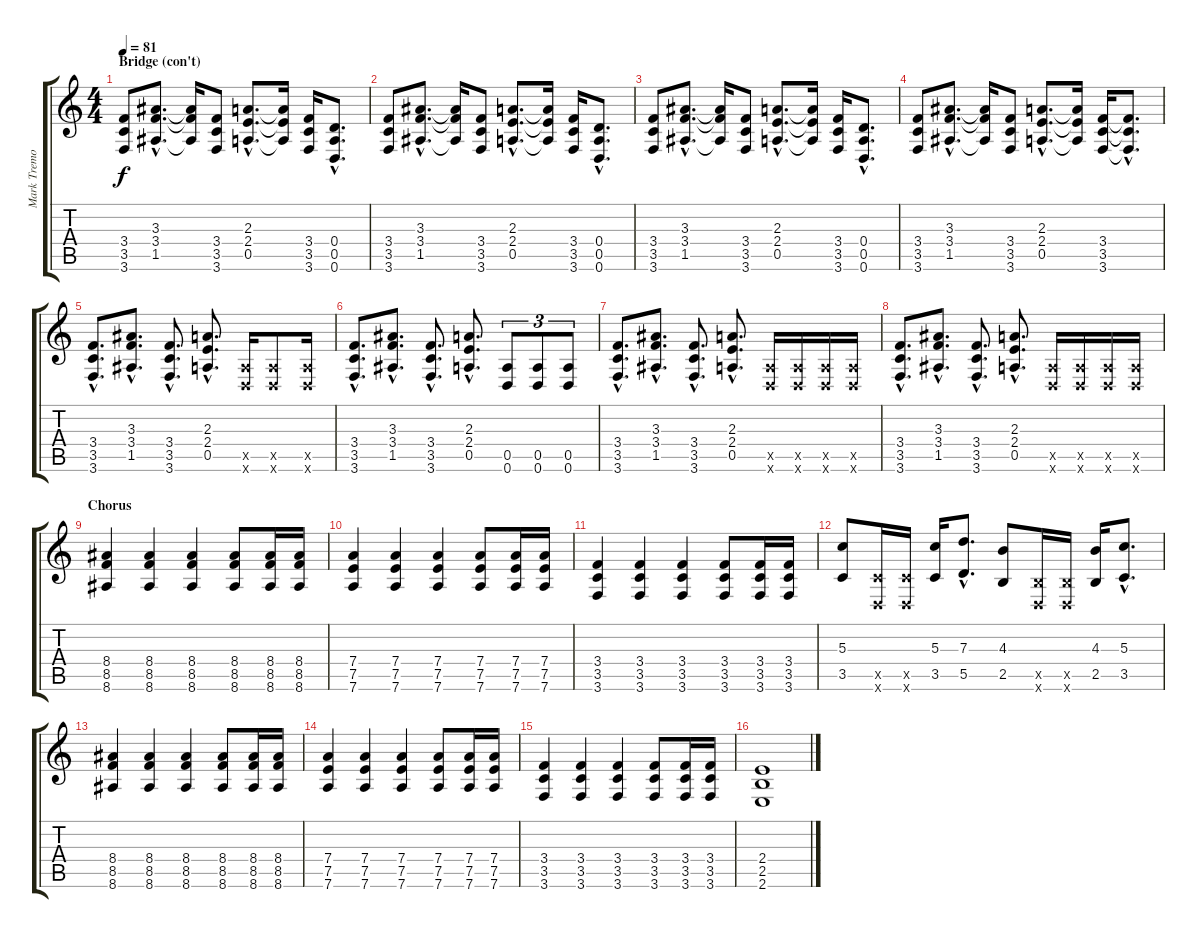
\track ("Mark Tremonti " "Mark Tremo") {instrument distortionguitar}
\staff {score tabs}
\tuning (E4 B3 G3 D3 A2 D2) {hide}
\ts (4 4)
\section ("" "Bridge (con't)")
\tempo 81
\clef g2
\ks c
(3.4 3.5 3.6).8{dy f} (3.3{hac} 3.4{hac} 1.5{hac}).8{d} (3.3{t} 3.4{t} 1.5{t}).16 (3.4 3.5 3.6).8 (2.3{hac} 2.4{hac} 0.5{hac}).8{d} (2.3{t} 2.4{t} 0.5{t}).16 (3.4 3.5 3.6).16 (0.4{hac} 0.5{hac} 0.6{hac}).8{d} |
(3.4 3.5 3.6).8 (3.3{hac} 3.4{hac} 1.5{hac}).8{d} (3.3{t} 3.4{t} 1.5{t}).16 (3.4 3.5 3.6).8 (2.3{hac} 2.4{hac} 0.5{hac}).8{d} (2.3{t} 2.4{t} 0.5{t}).16 (3.4 3.5 3.6).16 (0.4{hac} 0.5{hac} 0.6{hac}).8{d} |
(3.4 3.5 3.6).8 (3.3{hac} 3.4{hac} 1.5{hac}).8{d} (3.3{t} 3.4{t} 1.5{t}).16 (3.4 3.5 3.6).8 (2.3{hac} 2.4{hac} 0.5{hac}).8{d} (2.3{t} 2.4{t} 0.5{t}).16 (3.4 3.5 3.6).16 (0.4{hac} 0.5{hac} 0.6{hac}).8{d} |
(3.4 3.5 3.6).8 (3.3{hac} 3.4{hac} 1.5{hac}).8{d} (3.3{t} 3.4{t} 1.5{t}).16 (3.4 3.5 3.6).8 (2.3{hac} 2.4{hac} 0.5{hac}).8{d} (2.3{t} 2.4{t} 0.5{t}).16 (3.4 3.5 3.6).16 (3.4{hac t} 3.5{hac t} 3.6{hac t}).8{d} |
(3.4{hac} 3.5{hac} 3.6{hac}).8{d} (3.3{hac} 3.4{hac} 1.5{hac}).8{d} (3.4{hac} 3.5{hac} 3.6{hac}).8{d} (2.3{hac} 2.4{hac} 0.5{hac}).8{d} (0.5{x} 0.6{x}).16 (0.5{x} 0.6{x}).8 (0.5{x} 0.6{x}).16 |
(3.4{hac} 3.5{hac} 3.6{hac}).8{d} (3.3{hac} 3.4{hac} 1.5{hac}).8{d} (3.4{hac} 3.5{hac} 3.6{hac}).8{d} (2.3{hac} 2.4{hac} 0.5{hac}).8{d} (0.5 0.6).8{tu (3 2)} (0.5 0.6).8{tu (3 2)} (0.5 0.6).8{tu (3 2)} |
(3.4{hac} 3.5{hac} 3.6{hac}).8{d} (3.3{hac} 3.4{hac} 1.5{hac}).8{d} (3.4{hac} 3.5{hac} 3.6{hac}).8{d} (2.3{hac} 2.4{hac} 0.5{hac}).8{d} (0.5{x} 0.6{x}).16 (0.5{x} 0.6{x}).16 (0.5{x} 0.6{x}).16 (0.5{x} 0.6{x}).16 |
(3.4{hac} 3.5{hac} 3.6{hac}).8{d} (3.3{hac} 3.4{hac} 1.5{hac}).8{d} (3.4{hac} 3.5{hac} 3.6{hac}).8{d} (2.3{hac} 2.4{hac} 0.5{hac}).8{d} (0.5{x} 0.6{x}).16 (0.5{x} 0.6{x}).16 (0.5{x} 0.6{x}).16 (0.5{x} 0.6{x}).16 |
\section ("" "Chorus")
(8.4 8.5 8.6).4 (8.4 8.5 8.6).4 (8.4 8.5 8.6).4 (8.4 8.5 8.6).8 (8.4 8.5 8.6).16 (8.4 8.5 8.6).16 |
(7.4 7.5 7.6).4 (7.4 7.5 7.6).4 (7.4 7.5 7.6).4 (7.4 7.5 7.6).8 (7.4 7.5 7.6).16 (7.4 7.5 7.6).16 |
(3.4 3.5 3.6).4 (3.4 3.5 3.6).4 (3.4 3.5 3.6).4 (3.4 3.5 3.6).8 (3.4 3.5 3.6).16 (3.4 3.5 3.6).16 |
(5.3 3.5).8 (3.5{x} 0.6{x}).16 (3.5{x} 0.6{x}).16 (5.3 3.5).16 (7.3{hac} 5.5{hac}).8{d} (4.3 2.5).8 (2.5{x} 0.6{x}).16 (2.5{x} 0.6{x}).16 (4.3 2.5).16 (5.3{hac} 3.5{hac}).8{d} |
(8.4 8.5 8.6).4 (8.4 8.5 8.6).4 (8.4 8.5 8.6).4 (8.4 8.5 8.6).8 (8.4 8.5 8.6).16 (8.4 8.5 8.6).16 |
(7.4 7.5 7.6).4 (7.4 7.5 7.6).4 (7.4 7.5 7.6).4 (7.4 7.5 7.6).8 (7.4 7.5 7.6).16 (7.4 7.5 7.6).16 |
(3.4 3.5 3.6).4 (3.4 3.5 3.6).4 (3.4 3.5 3.6).4 (3.4 3.5 3.6).8 (3.4 3.5 3.6).16 (3.4 3.5 3.6).16 |
(2.4 2.5 2.6).1
